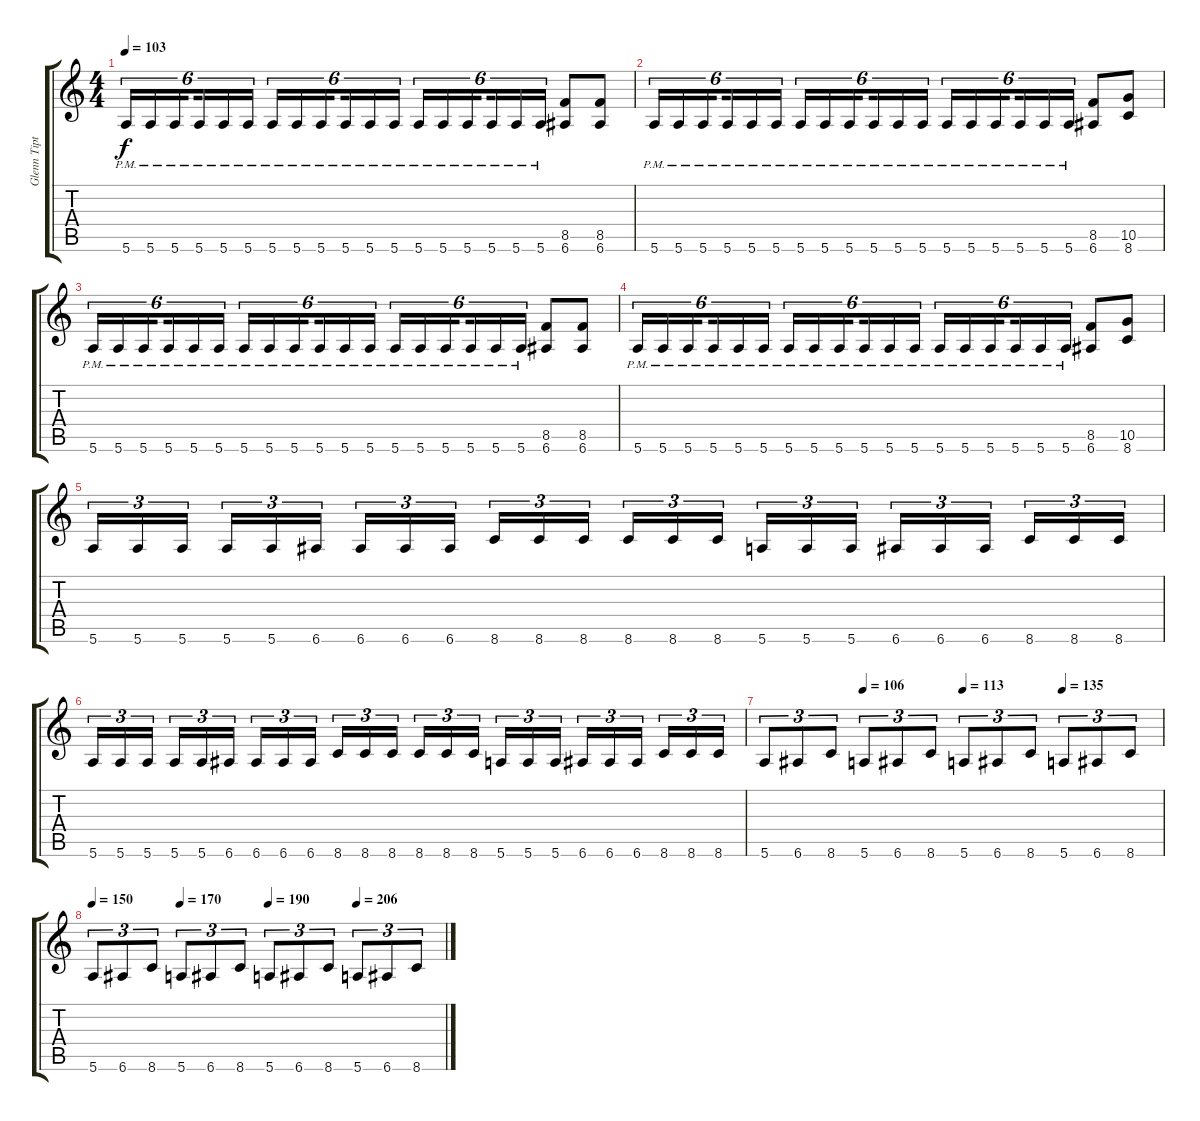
\track ("Glenn Tipton" "Glenn Tipt") {instrument distortionguitar}
\staff {score tabs}
\tuning (E4 B3 G3 D3 A2 E2) {hide}
\ts (4 4)
\tempo 103
\clef g2
\ks c
5.6{pm}.16{tu (6 4) dy f} 5.6{pm}.16{tu (6 4)} 5.6{pm}.16{tu (6 4) beam splitsecondary} 5.6{pm}.16{tu (6 4)} 5.6{pm}.16{tu (6 4)} 5.6{pm}.16{tu (6 4)} 5.6{pm}.16{tu (6 4)} 5.6{pm}.16{tu (6 4)} 5.6{pm}.16{tu (6 4) beam splitsecondary} 5.6{pm}.16{tu (6 4)} 5.6{pm}.16{tu (6 4)} 5.6{pm}.16{tu (6 4)} 5.6{pm}.16{tu (6 4)} 5.6{pm}.16{tu (6 4)} 5.6{pm}.16{tu (6 4) beam splitsecondary} 5.6{pm}.16{tu (6 4)} 5.6{pm}.16{tu (6 4)} 5.6{pm}.16{tu (6 4)} (8.5 6.6).8 (8.5 6.6).8 |
5.6{pm}.16{tu (6 4)} 5.6{pm}.16{tu (6 4)} 5.6{pm}.16{tu (6 4) beam splitsecondary} 5.6{pm}.16{tu (6 4)} 5.6{pm}.16{tu (6 4)} 5.6{pm}.16{tu (6 4)} 5.6{pm}.16{tu (6 4)} 5.6{pm}.16{tu (6 4)} 5.6{pm}.16{tu (6 4) beam splitsecondary} 5.6{pm}.16{tu (6 4)} 5.6{pm}.16{tu (6 4)} 5.6{pm}.16{tu (6 4)} 5.6{pm}.16{tu (6 4)} 5.6{pm}.16{tu (6 4)} 5.6{pm}.16{tu (6 4) beam splitsecondary} 5.6{pm}.16{tu (6 4)} 5.6{pm}.16{tu (6 4)} 5.6{pm}.16{tu (6 4)} (8.5 6.6).8 (10.5 8.6).8 |
5.6{pm}.16{tu (6 4)} 5.6{pm}.16{tu (6 4)} 5.6{pm}.16{tu (6 4) beam splitsecondary} 5.6{pm}.16{tu (6 4)} 5.6{pm}.16{tu (6 4)} 5.6{pm}.16{tu (6 4)} 5.6{pm}.16{tu (6 4)} 5.6{pm}.16{tu (6 4)} 5.6{pm}.16{tu (6 4) beam splitsecondary} 5.6{pm}.16{tu (6 4)} 5.6{pm}.16{tu (6 4)} 5.6{pm}.16{tu (6 4)} 5.6{pm}.16{tu (6 4)} 5.6{pm}.16{tu (6 4)} 5.6{pm}.16{tu (6 4) beam splitsecondary} 5.6{pm}.16{tu (6 4)} 5.6{pm}.16{tu (6 4)} 5.6{pm}.16{tu (6 4)} (8.5 6.6).8 (8.5 6.6).8 |
5.6{pm}.16{tu (6 4)} 5.6{pm}.16{tu (6 4)} 5.6{pm}.16{tu (6 4) beam splitsecondary} 5.6{pm}.16{tu (6 4)} 5.6{pm}.16{tu (6 4)} 5.6{pm}.16{tu (6 4)} 5.6{pm}.16{tu (6 4)} 5.6{pm}.16{tu (6 4)} 5.6{pm}.16{tu (6 4) beam splitsecondary} 5.6{pm}.16{tu (6 4)} 5.6{pm}.16{tu (6 4)} 5.6{pm}.16{tu (6 4)} 5.6{pm}.16{tu (6 4)} 5.6{pm}.16{tu (6 4)} 5.6{pm}.16{tu (6 4) beam splitsecondary} 5.6{pm}.16{tu (6 4)} 5.6{pm}.16{tu (6 4)} 5.6{pm}.16{tu (6 4)} (8.5 6.6).8 (10.5 8.6).8 |
5.6.16{tu (3 2)} 5.6.16{tu (3 2)} 5.6.16{tu (3 2) beam splitsecondary} 5.6.16{tu (3 2)} 5.6.16{tu (3 2)} 6.6.16{tu (3 2)} 6.6.16{tu (3 2)} 6.6.16{tu (3 2)} 6.6.16{tu (3 2) beam splitsecondary} 8.6.16{tu (3 2)} 8.6.16{tu (3 2)} 8.6.16{tu (3 2)} 8.6.16{tu (3 2)} 8.6.16{tu (3 2)} 8.6.16{tu (3 2) beam splitsecondary} 5.6.16{tu (3 2)} 5.6.16{tu (3 2)} 5.6.16{tu (3 2)} 6.6.16{tu (3 2)} 6.6.16{tu (3 2)} 6.6.16{tu (3 2) beam splitsecondary} 8.6.16{tu (3 2)} 8.6.16{tu (3 2)} 8.6.16{tu (3 2)} |
5.6.16{tu (3 2)} 5.6.16{tu (3 2)} 5.6.16{tu (3 2) beam splitsecondary} 5.6.16{tu (3 2)} 5.6.16{tu (3 2)} 6.6.16{tu (3 2)} 6.6.16{tu (3 2)} 6.6.16{tu (3 2)} 6.6.16{tu (3 2) beam splitsecondary} 8.6.16{tu (3 2)} 8.6.16{tu (3 2)} 8.6.16{tu (3 2)} 8.6.16{tu (3 2)} 8.6.16{tu (3 2)} 8.6.16{tu (3 2) beam splitsecondary} 5.6.16{tu (3 2)} 5.6.16{tu (3 2)} 5.6.16{tu (3 2)} 6.6.16{tu (3 2)} 6.6.16{tu (3 2)} 6.6.16{tu (3 2) beam splitsecondary} 8.6.16{tu (3 2)} 8.6.16{tu (3 2)} 8.6.16{tu (3 2)} |
\tempo (106 0.25)
\tempo (113 0.5)
\tempo (135 0.75)
5.6.8{tu (3 2)} 6.6.8{tu (3 2)} 8.6.8{tu (3 2)} 5.6.8{tu (3 2)} 6.6.8{tu (3 2)} 8.6.8{tu (3 2)} 5.6.8{tu (3 2)} 6.6.8{tu (3 2)} 8.6.8{tu (3 2)} 5.6.8{tu (3 2)} 6.6.8{tu (3 2)} 8.6.8{tu (3 2)} |
\tempo 150
\tempo (170 0.25)
\tempo (190 0.5)
\tempo (206 0.75)
5.6.8{tu (3 2)} 6.6.8{tu (3 2)} 8.6.8{tu (3 2)} 5.6.8{tu (3 2)} 6.6.8{tu (3 2)} 8.6.8{tu (3 2)} 5.6.8{tu (3 2)} 6.6.8{tu (3 2)} 8.6.8{tu (3 2)} 5.6.8{tu (3 2)} 6.6.8{tu (3 2)} 8.6.8{tu (3 2)}
